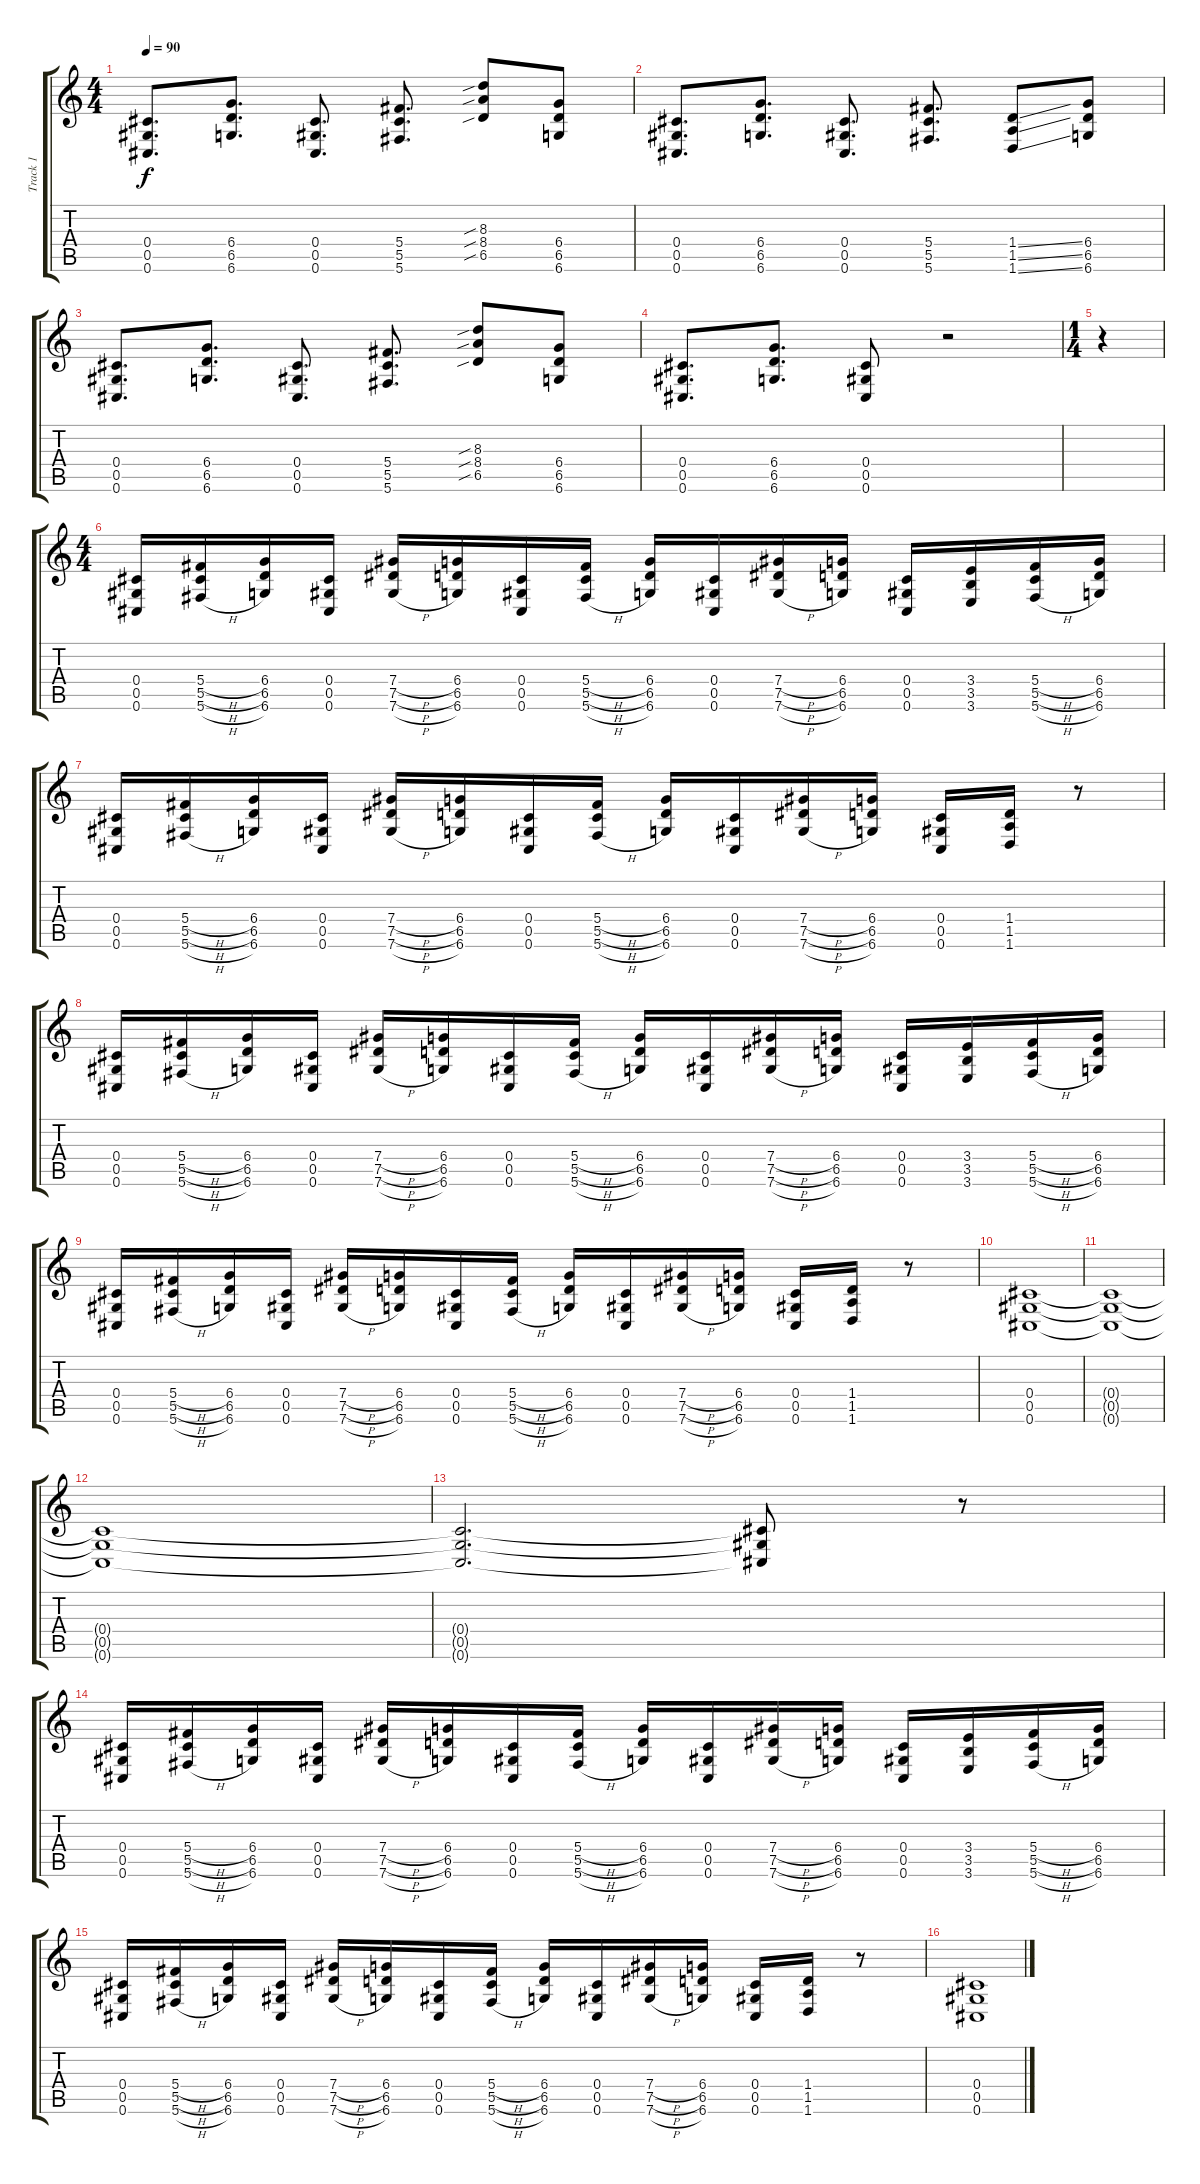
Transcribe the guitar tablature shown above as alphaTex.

\track ("Track 1" "Track 1") {instrument distortionguitar}
\staff {score tabs}
\tuning (Eb4 Bb3 Gb3 Db3 Ab2 Db2) {hide}
\ts (4 4)
\tempo 90
\clef g2
\ks c
(0.4 0.5 0.6).8{d dy f} (6.4 6.5 6.6).8{d} (0.4 0.5 0.6).8{d} (5.4 5.5 5.6).8{d} (8.3{sib} 8.4{sib} 6.5{sib}).8 (6.4 6.5 6.6).8 |
(0.4 0.5 0.6).8{d} (6.4 6.5 6.6).8{d} (0.4 0.5 0.6).8{d} (5.4 5.5 5.6).8{d} (1.4{ss} 1.5{ss} 1.6{ss}).8 (6.4 6.5 6.6).8 |
(0.4 0.5 0.6).8{d} (6.4 6.5 6.6).8{d} (0.4 0.5 0.6).8{d} (5.4 5.5 5.6).8{d} (8.3{sib} 8.4{sib} 6.5{sib}).8 (6.4 6.5 6.6).8 |
(0.4 0.5 0.6).8{d} (6.4 6.5 6.6).8{d} (0.4 0.5 0.6).8 r.2 |
\ts (1 4)
r.4 |
\ts (4 4)
(0.4 0.5 0.6).16 (5.4{h} 5.5{h} 5.6{h}).16 (6.4 6.5 6.6).16 (0.4 0.5 0.6).16 (7.4{h} 7.5{h} 7.6{h}).16 (6.4 6.5 6.6).16 (0.4 0.5 0.6).16 (5.4{h} 5.5{h} 5.6{h}).16 (6.4 6.5 6.6).16 (0.4 0.5 0.6).16 (7.4{h} 7.5{h} 7.6{h}).16 (6.4 6.5 6.6).16 (0.4 0.5 0.6).16 (3.4 3.5 3.6).16 (5.4{h} 5.5{h} 5.6{h}).16 (6.4 6.5 6.6).16 |
(0.4 0.5 0.6).16 (5.4{h} 5.5{h} 5.6{h}).16 (6.4 6.5 6.6).16 (0.4 0.5 0.6).16 (7.4{h} 7.5{h} 7.6{h}).16 (6.4 6.5 6.6).16 (0.4 0.5 0.6).16 (5.4{h} 5.5{h} 5.6{h}).16 (6.4 6.5 6.6).16 (0.4 0.5 0.6).16 (7.4{h} 7.5{h} 7.6{h}).16 (6.4 6.5 6.6).16 (0.4 0.5 0.6).16 (1.4 1.5 1.6).16 r.8 |
(0.4 0.5 0.6).16 (5.4{h} 5.5{h} 5.6{h}).16 (6.4 6.5 6.6).16 (0.4 0.5 0.6).16 (7.4{h} 7.5{h} 7.6{h}).16 (6.4 6.5 6.6).16 (0.4 0.5 0.6).16 (5.4{h} 5.5{h} 5.6{h}).16 (6.4 6.5 6.6).16 (0.4 0.5 0.6).16 (7.4{h} 7.5{h} 7.6{h}).16 (6.4 6.5 6.6).16 (0.4 0.5 0.6).16 (3.4 3.5 3.6).16 (5.4{h} 5.5{h} 5.6{h}).16 (6.4 6.5 6.6).16 |
(0.4 0.5 0.6).16 (5.4{h} 5.5{h} 5.6{h}).16 (6.4 6.5 6.6).16 (0.4 0.5 0.6).16 (7.4{h} 7.5{h} 7.6{h}).16 (6.4 6.5 6.6).16 (0.4 0.5 0.6).16 (5.4{h} 5.5{h} 5.6{h}).16 (6.4 6.5 6.6).16 (0.4 0.5 0.6).16 (7.4{h} 7.5{h} 7.6{h}).16 (6.4 6.5 6.6).16 (0.4 0.5 0.6).16 (1.4 1.5 1.6).16 r.8 |
(0.4 0.5 0.6).1{volume 0} |
(0.4{t} 0.5{t} 0.6{t}).1 |
(0.4{t} 0.5{t} 0.6{t}).1 |
(0.4{t} 0.5{t} 0.6{t}).2{d} (0.4{t} 0.5{t} 0.6{t}).8 r.8 |
(0.4 0.5 0.6).16{volume 16} (5.4{h} 5.5{h} 5.6{h}).16 (6.4 6.5 6.6).16 (0.4 0.5 0.6).16 (7.4{h} 7.5{h} 7.6{h}).16 (6.4 6.5 6.6).16 (0.4 0.5 0.6).16 (5.4{h} 5.5{h} 5.6{h}).16 (6.4 6.5 6.6).16 (0.4 0.5 0.6).16 (7.4{h} 7.5{h} 7.6{h}).16 (6.4 6.5 6.6).16 (0.4 0.5 0.6).16 (3.4 3.5 3.6).16 (5.4{h} 5.5{h} 5.6{h}).16 (6.4 6.5 6.6).16 |
(0.4 0.5 0.6).16 (5.4{h} 5.5{h} 5.6{h}).16 (6.4 6.5 6.6).16 (0.4 0.5 0.6).16 (7.4{h} 7.5{h} 7.6{h}).16 (6.4 6.5 6.6).16 (0.4 0.5 0.6).16 (5.4{h} 5.5{h} 5.6{h}).16 (6.4 6.5 6.6).16 (0.4 0.5 0.6).16 (7.4{h} 7.5{h} 7.6{h}).16 (6.4 6.5 6.6).16 (0.4 0.5 0.6).16 (1.4 1.5 1.6).16 r.8 |
(0.4 0.5 0.6).1{volume 0}
